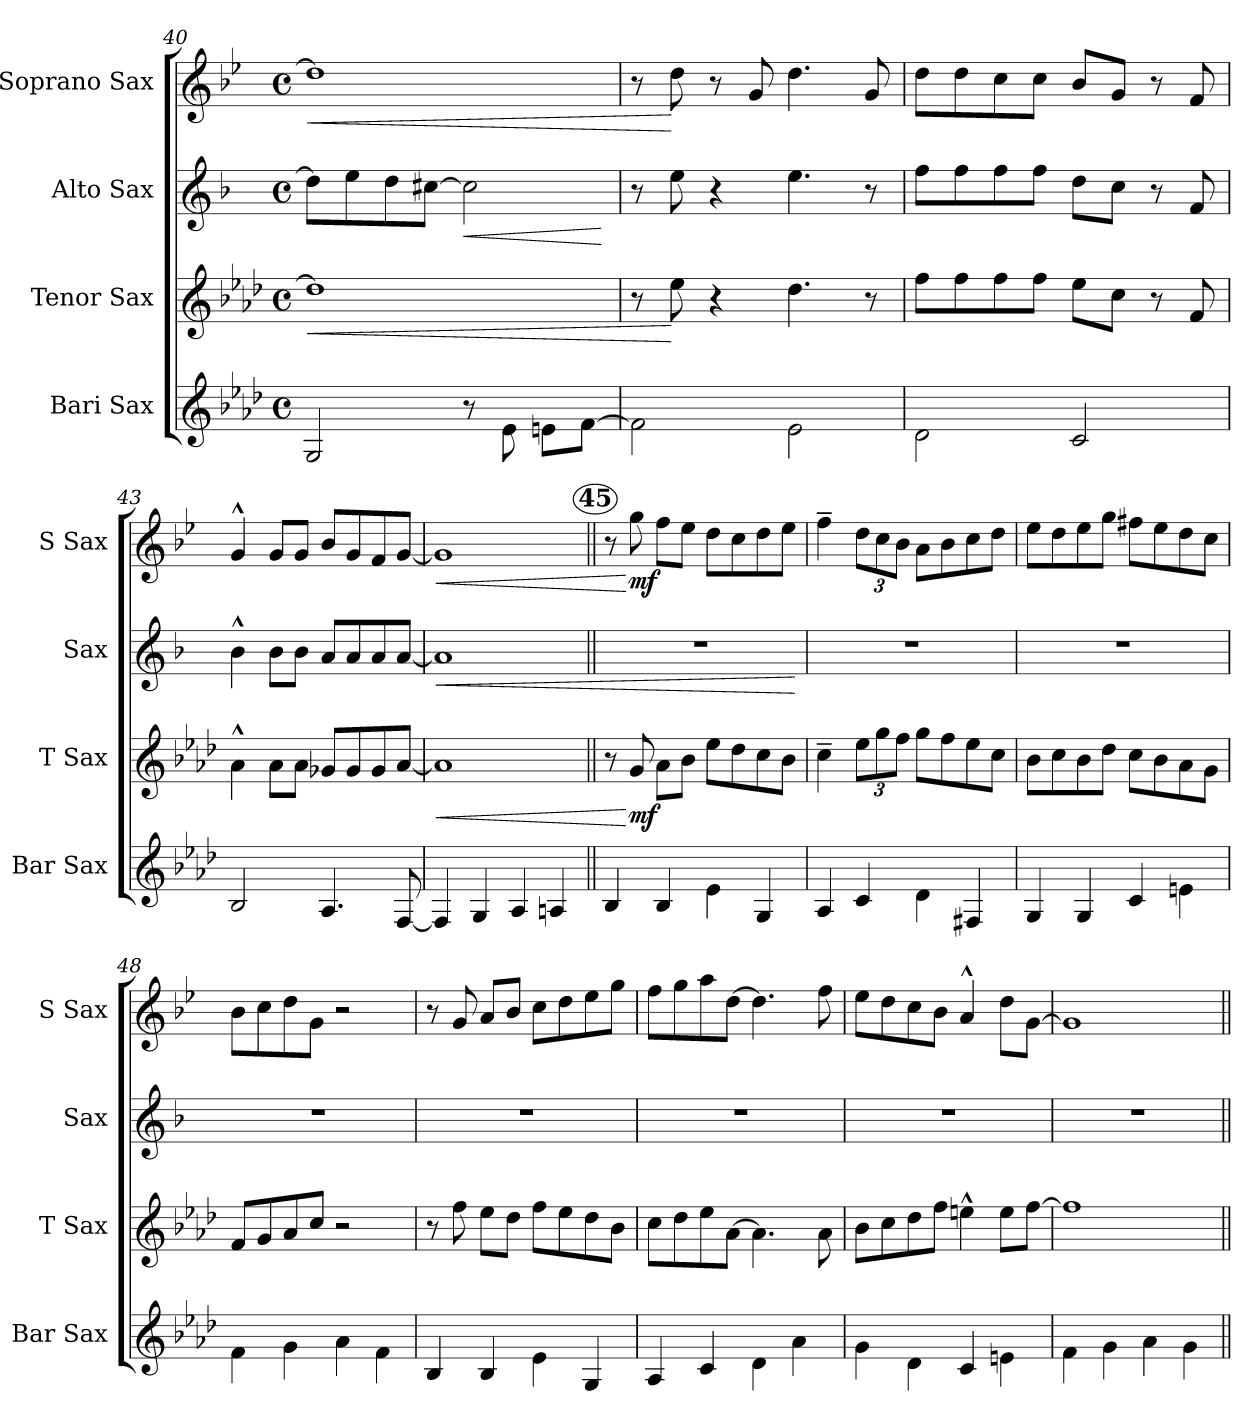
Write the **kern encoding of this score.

**kern	**kern	**dynam	**kern	**dynam	**kern	**dynam
*part4	*part3	*part3	*part2	*part2	*part1	*part1
*staff4	*staff3	*staff3	*staff2	*staff2	*staff1	*staff1
*I"Bari Sax	*I"Tenor Sax	*	*I"Alto Sax	*	*I"Soprano Sax	*
*I'Bar Sax	*I'T Sax	*	*I'Sax	*	*I'S Sax	*
*clefG2	*clefG2	*	*clefG2	*	*clefG2	*
*ITrd12c21	*ITrd8c14	*	*ITrd5c9	*	*ITrd1c2	*
*k[b-e-a-d-]	*k[b-e-a-d-]	*	*k[b-e-a-d-]	*	*k[b-e-a-d-]	*
*A-:	*A-:	*	*A-:	*	*A-:	*
*M4/4	*M4/4	*	*M4/4	*	*M4/4	*
*met(c)	*met(c)	*	*met(c)	*	*met(c)	*
=40	=40	=40	=40	=40	=40	=40
!	!	!LO:HP:b	!	!	!	!LO:HP:b
2GG/	1d-]	<	8f\L]	.	1cc]	<
.	.	.	8g\	.	.	.
.	.	.	8f\	.	.	.
.	.	.	[8en\J	.	.	.
!	!	!	!	!LO:HP:b	!	!
8r	.	.	2e\]	<	.	.
8E-\	.	.	.	.	.	.
8En\L	.	.	.	.	.	.
[8F\J	.	.	.	.	.	.
.	.	.	.	[	.	.
=41	=41	=41	=41	=41	=41	=41
2F\]	8r	.	8r	.	8r	.
.	8e-\	[	8g\	.	8cc\	[
.	4r	.	4r	.	8r	.
.	.	.	.	.	8f/	.
2E-\	4.d-\	.	4.g\	.	4.cc\	.
.	8r	.	8r	.	8f/	.
=42	=42	=42	=42	=42	=42	=42
2D-\	8f\L	.	8a-\L	.	8cc\L	.
.	8f\	.	8a-\	.	8cc\	.
.	8f\	.	8a-\	.	8b-\	.
.	8f\J	.	8a-\J	.	8b-\J	.
2C/	8e-\L	.	8f\L	.	8a-/L	.
.	8c\J	.	8e-\J	.	8f/J	.
.	8r	.	8r	.	8r	.
.	8F/	.	8A-/	.	8e-/	.
!!LO:PB:g=z
=43	=43	=43	=43	=43	=43	=43
2BB-/	4A-^^>\	.	4d-^^>\	.	4f^^>/	.
.	8A-\L	.	8d-\L	.	8f/L	.
.	8A-\J	.	8d-\J	.	8f/J	.
4.AA-/	8G-X/L	.	8c/L	.	8a-/L	.
.	8G-/	.	8c/	.	8f/	.
.	8G-/	.	8c/	.	8e-/	.
[8FF/	[8A-/J	.	[8c/J	.	[8f/J	.
=44	=44	=44	=44	=44	=44	=44
!	!	!LO:HP:b	!	!LO:HP:b	!	!LO:HP:b
4FF/]	1A-]	<	1c]	<	1f]	<
4GG/	.	.	.	.	.	.
4AA-/	.	.	.	.	.	.
4AAn/	.	.	.	.	.	.
!!LO:REH:place=s1:a:enc=circle:fs=12:t=45
=45||	=45||	=45||	=45||	=45||	=45||	=45||
4BB-/	8r	.	1r	.	8r	.
!	!	!LO:DY:n=1:b	!	!	!	!LO:DY:n=1:b
.	8G/	[ mf	.	.	8ff\	[ mf
4BB-/	8A-\L	.	.	.	8ee-\L	.
.	8B-\J	.	.	.	8dd-\J	.
4E-\	8e-\L	.	.	.	8cc\L	.
.	8d-\	.	.	.	8b-\	.
4GG/	8c\	.	.	.	8cc\	.
.	8B-\J	.	.	.	8dd-\J	.
.	.	.	.	[	.	.
=46	=46	=46	=46	=46	=46	=46
4AA-i/	4c~>\	.	1r	.	4ee-~>\	.
4C/	12e-\L	.	.	.	12cc\L	.
.	12g\	.	.	.	12b-\	.
.	12f\J	.	.	.	12a-\J	.
4D-\	8g\L	.	.	.	8g\L	.
.	8f\	.	.	.	8a-\	.
4FF#X/	8e-\	.	.	.	8b-\	.
.	8c\J	.	.	.	8cc\J	.
=47	=47	=47	=47	=47	=47	=47
4GG/	8B-\L	.	1r	.	8dd-\L	.
.	8c\	.	.	.	8cc\	.
4GG/	8B-\	.	.	.	8dd-\	.
.	8d-\J	.	.	.	8ff\J	.
4C/	8c\L	.	.	.	8een\L	.
.	8B-\	.	.	.	8dd-\	.
4En\	8A-\	.	.	.	8cc\	.
.	8G\J	.	.	.	8b-\J	.
=48	=48	=48	=48	=48	=48	=48
4F\	8F/L	.	1r	.	8a-\L	.
.	8G/	.	.	.	8b-\	.
4G\	8A-/	.	.	.	8cc\	.
.	8c/J	.	.	.	8f\J	.
4A-\	2r	.	.	.	2r	.
4F\	.	.	.	.	.	.
!!LO:LB:g=z
=49	=49	=49	=49	=49	=49	=49
4BB-/	8r	.	1r	.	8r	.
.	8f\	.	.	.	8f/	.
4BB-/	8e-\L	.	.	.	8g/L	.
.	8d-\J	.	.	.	8a-/J	.
4E-\	8f\L	.	.	.	8b-\L	.
.	8e-\	.	.	.	8cc\	.
4GG/	8d-\	.	.	.	8dd-\	.
.	8B-\J	.	.	.	8ff\J	.
=50	=50	=50	=50	=50	=50	=50
4AA-/	8c\L	.	1r	.	8ee-\L	.
.	8d-\	.	.	.	8ff\	.
4C/	8e-\	.	.	.	8gg\	.
.	[8A-\J	.	.	.	[8cc\J	.
4D-\	4.A-\]	.	.	.	4.cc\]	.
4A-\	.	.	.	.	.	.
.	8A-\	.	.	.	8ee-\	.
=51	=51	=51	=51	=51	=51	=51
4G\	8B-\L	.	1r	.	8dd-\L	.
.	8c\	.	.	.	8cc\	.
4D-\	8d-\	.	.	.	8b-\	.
.	8f\J	.	.	.	8a-\J	.
4C/	4en^^>\	.	.	.	4g^^>/	.
4En\	8e\L	.	.	.	8cc\L	.
.	[8f\J	.	.	.	[8f\J	.
=52	=52	=52	=52	=52	=52	=52
4F\	1f]	.	1r	.	1f]	.
4G\	.	.	.	.	.	.
4A-\	.	.	.	.	.	.
4G\	.	.	.	.	.	.
=||	=||	=||	=||	=||	=||	=||
*-	*-	*-	*-	*-	*-	*-
